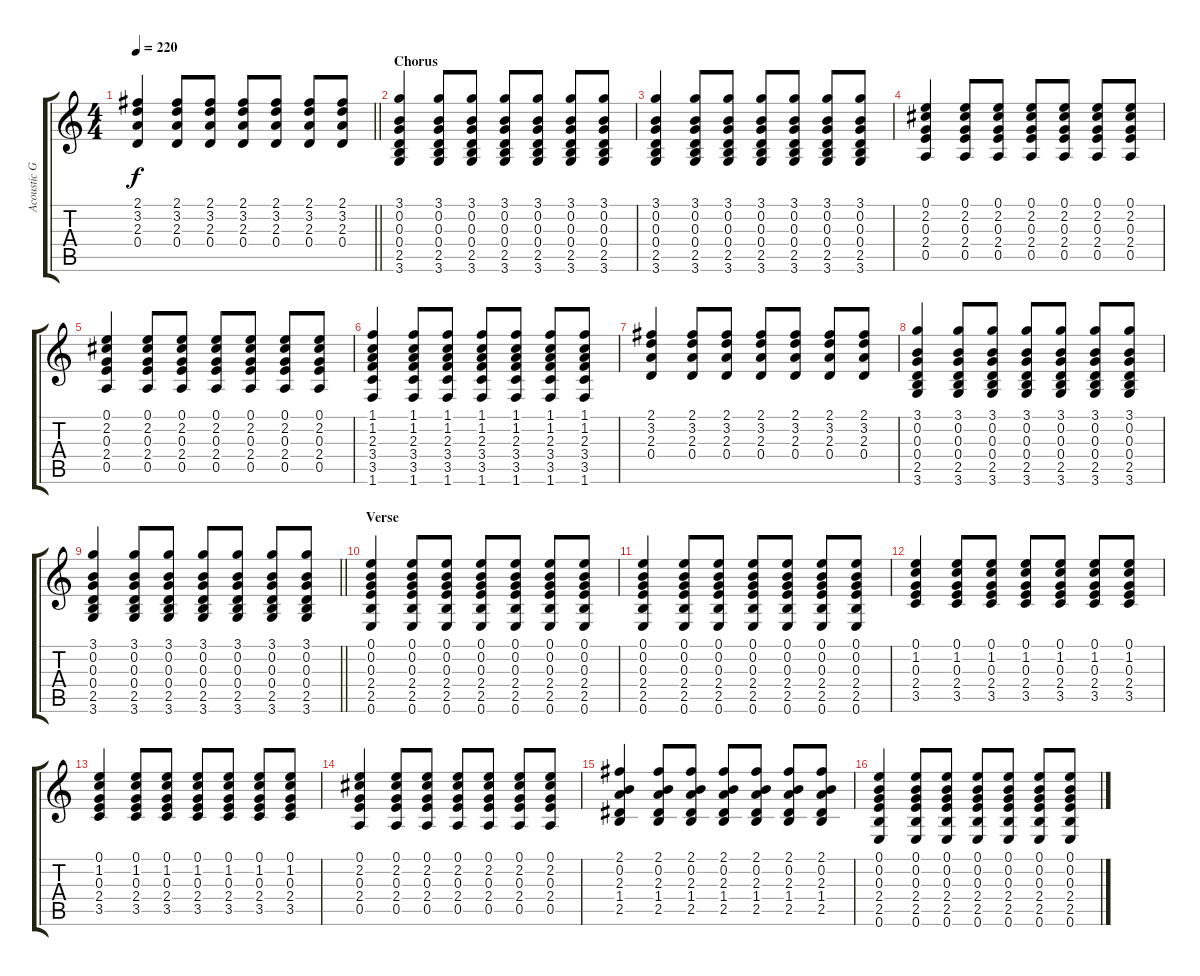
\track ("Acoustic Guitar (Steel) " "Acoustic G") {instrument acousticguitarsteel}
\staff {score tabs}
\tuning (E4 B3 G3 D3 A2 E2) {hide}
\ts (4 4)
\tempo 220
\clef g2
\barLineRight lightlight
\ks c
(2.1 3.2 2.3 0.4).4{dy f} (2.1 3.2 2.3 0.4).8 (2.1 3.2 2.3 0.4).8 (2.1 3.2 2.3 0.4).8 (2.1 3.2 2.3 0.4).8 (2.1 3.2 2.3 0.4).8 (2.1 3.2 2.3 0.4).8 |
\section ("" "Chorus")
(3.1 0.2 0.3 0.4 2.5 3.6).4 (3.1 0.2 0.3 0.4 2.5 3.6).8 (3.1 0.2 0.3 0.4 2.5 3.6).8 (3.1 0.2 0.3 0.4 2.5 3.6).8 (3.1 0.2 0.3 0.4 2.5 3.6).8 (3.1 0.2 0.3 0.4 2.5 3.6).8 (3.1 0.2 0.3 0.4 2.5 3.6).8 |
(3.1 0.2 0.3 0.4 2.5 3.6).4 (3.1 0.2 0.3 0.4 2.5 3.6).8 (3.1 0.2 0.3 0.4 2.5 3.6).8 (3.1 0.2 0.3 0.4 2.5 3.6).8 (3.1 0.2 0.3 0.4 2.5 3.6).8 (3.1 0.2 0.3 0.4 2.5 3.6).8 (3.1 0.2 0.3 0.4 2.5 3.6).8 |
(0.1 2.2 0.3 2.4 0.5).4 (0.1 2.2 0.3 2.4 0.5).8 (0.1 2.2 0.3 2.4 0.5).8 (0.1 2.2 0.3 2.4 0.5).8 (0.1 2.2 0.3 2.4 0.5).8 (0.1 2.2 0.3 2.4 0.5).8 (0.1 2.2 0.3 2.4 0.5).8 |
(0.1 2.2 0.3 2.4 0.5).4 (0.1 2.2 0.3 2.4 0.5).8 (0.1 2.2 0.3 2.4 0.5).8 (0.1 2.2 0.3 2.4 0.5).8 (0.1 2.2 0.3 2.4 0.5).8 (0.1 2.2 0.3 2.4 0.5).8 (0.1 2.2 0.3 2.4 0.5).8 |
(1.1 1.2 2.3 3.4 3.5 1.6).4 (1.1 1.2 2.3 3.4 3.5 1.6).8 (1.1 1.2 2.3 3.4 3.5 1.6).8 (1.1 1.2 2.3 3.4 3.5 1.6).8 (1.1 1.2 2.3 3.4 3.5 1.6).8 (1.1 1.2 2.3 3.4 3.5 1.6).8 (1.1 1.2 2.3 3.4 3.5 1.6).8 |
(2.1 3.2 2.3 0.4).4 (2.1 3.2 2.3 0.4).8 (2.1 3.2 2.3 0.4).8 (2.1 3.2 2.3 0.4).8 (2.1 3.2 2.3 0.4).8 (2.1 3.2 2.3 0.4).8 (2.1 3.2 2.3 0.4).8 |
(3.1 0.2 0.3 0.4 2.5 3.6).4 (3.1 0.2 0.3 0.4 2.5 3.6).8 (3.1 0.2 0.3 0.4 2.5 3.6).8 (3.1 0.2 0.3 0.4 2.5 3.6).8 (3.1 0.2 0.3 0.4 2.5 3.6).8 (3.1 0.2 0.3 0.4 2.5 3.6).8 (3.1 0.2 0.3 0.4 2.5 3.6).8 |
\barLineRight lightlight
(3.1 0.2 0.3 0.4 2.5 3.6).4 (3.1 0.2 0.3 0.4 2.5 3.6).8 (3.1 0.2 0.3 0.4 2.5 3.6).8 (3.1 0.2 0.3 0.4 2.5 3.6).8 (3.1 0.2 0.3 0.4 2.5 3.6).8 (3.1 0.2 0.3 0.4 2.5 3.6).8 (3.1 0.2 0.3 0.4 2.5 3.6).8 |
\section ("" "Verse")
(0.1 0.2 0.3 2.4 2.5 0.6).4 (0.1 0.2 0.3 2.4 2.5 0.6).8 (0.1 0.2 0.3 2.4 2.5 0.6).8 (0.1 0.2 0.3 2.4 2.5 0.6).8 (0.1 0.2 0.3 2.4 2.5 0.6).8 (0.1 0.2 0.3 2.4 2.5 0.6).8 (0.1 0.2 0.3 2.4 2.5 0.6).8 |
(0.1 0.2 0.3 2.4 2.5 0.6).4 (0.1 0.2 0.3 2.4 2.5 0.6).8 (0.1 0.2 0.3 2.4 2.5 0.6).8 (0.1 0.2 0.3 2.4 2.5 0.6).8 (0.1 0.2 0.3 2.4 2.5 0.6).8 (0.1 0.2 0.3 2.4 2.5 0.6).8 (0.1 0.2 0.3 2.4 2.5 0.6).8 |
(0.1 1.2 0.3 2.4 3.5).4 (0.1 1.2 0.3 2.4 3.5).8 (0.1 1.2 0.3 2.4 3.5).8 (0.1 1.2 0.3 2.4 3.5).8 (0.1 1.2 0.3 2.4 3.5).8 (0.1 1.2 0.3 2.4 3.5).8 (0.1 1.2 0.3 2.4 3.5).8 |
(0.1 1.2 0.3 2.4 3.5).4 (0.1 1.2 0.3 2.4 3.5).8 (0.1 1.2 0.3 2.4 3.5).8 (0.1 1.2 0.3 2.4 3.5).8 (0.1 1.2 0.3 2.4 3.5).8 (0.1 1.2 0.3 2.4 3.5).8 (0.1 1.2 0.3 2.4 3.5).8 |
(0.1 2.2 0.3 2.4 0.5).4 (0.1 2.2 0.3 2.4 0.5).8 (0.1 2.2 0.3 2.4 0.5).8 (0.1 2.2 0.3 2.4 0.5).8 (0.1 2.2 0.3 2.4 0.5).8 (0.1 2.2 0.3 2.4 0.5).8 (0.1 2.2 0.3 2.4 0.5).8 |
(2.1 0.2 2.3 1.4 2.5).4 (2.1 0.2 2.3 1.4 2.5).8 (2.1 0.2 2.3 1.4 2.5).8 (2.1 0.2 2.3 1.4 2.5).8 (2.1 0.2 2.3 1.4 2.5).8 (2.1 0.2 2.3 1.4 2.5).8 (2.1 0.2 2.3 1.4 2.5).8 |
(0.1 0.2 0.3 2.4 2.5 0.6).4 (0.1 0.2 0.3 2.4 2.5 0.6).8 (0.1 0.2 0.3 2.4 2.5 0.6).8 (0.1 0.2 0.3 2.4 2.5 0.6).8 (0.1 0.2 0.3 2.4 2.5 0.6).8 (0.1 0.2 0.3 2.4 2.5 0.6).8 (0.1 0.2 0.3 2.4 2.5 0.6).8
